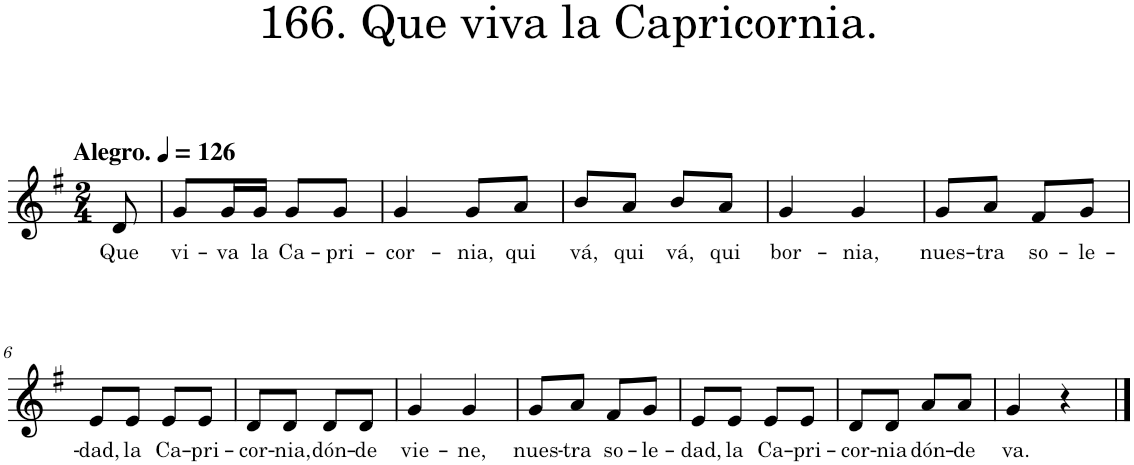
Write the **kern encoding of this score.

**kern	**text
*part1	*part1
*staff1	*staff1
*I"Piano	*
*I'Pno.	*
*clefG2	*
*k[f#]	*
*M2/4	*
*MM126	*
=	=
!LO:TX:a:B:t=Alegro.	!
!	!LO:LY:b
8d/	Que
=1	=1
!	!LO:LY:b
8g/L	vi-
!	!LO:LY:b
16g/L	-va
!	!LO:LY:b
16g/JJ	la
!	!LO:LY:b
8g/L	Ca-
!	!LO:LY:b
8g/J	-pri-
=2	=2
!	!LO:LY:b
4g/	-cor-
!	!LO:LY:b
8g/L	-nia,
!	!LO:LY:b
8a/J	qui
=3	=3
!	!LO:LY:b
8b/L	vá,
!	!LO:LY:b
8a/J	qui
!	!LO:LY:b
8b/L	vá,
!	!LO:LY:b
8a/J	qui
=4	=4
!	!LO:LY:b
4g/	bor-
!	!LO:LY:b
4g/	-nia,
=5	=5
!	!LO:LY:b
8g/L	nues-
!	!LO:LY:b
8a/J	-tra
!	!LO:LY:b
8f#/L	so-
!	!LO:LY:b
8g/J	-le-
!!LO:LB:g=z
=6	=6
!	!LO:LY:b
8e/L	-dad,
!	!LO:LY:b
8e/J	la
!	!LO:LY:b
8e/L	Ca-
!	!LO:LY:b
8e/J	-pri-
=7	=7
!	!LO:LY:b
8d/L	-cor-
!	!LO:LY:b
8d/J	-nia,
!	!LO:LY:b
8d/L	dón-
!	!LO:LY:b
8d/J	-de
=8	=8
!	!LO:LY:b
4g/	vie-
!	!LO:LY:b
4g/	-ne,
=9	=9
!	!LO:LY:b
8g/L	nues-
!	!LO:LY:b
8a/J	-tra
!	!LO:LY:b
8f#/L	so-
!	!LO:LY:b
8g/J	-le-
=10	=10
!	!LO:LY:b
8e/L	-dad,
!	!LO:LY:b
8e/J	la
!	!LO:LY:b
8e/L	Ca-
!	!LO:LY:b
8e/J	-pri-
=11	=11
!	!LO:LY:b
8d/L	-cor-
!	!LO:LY:b
8d/J	-nia
!	!LO:LY:b
8a/L	dón-
!	!LO:LY:b
8a/J	-de
=12	=12
!	!LO:LY:b
4g/	va.
4r	.
==	==
*-	*-
